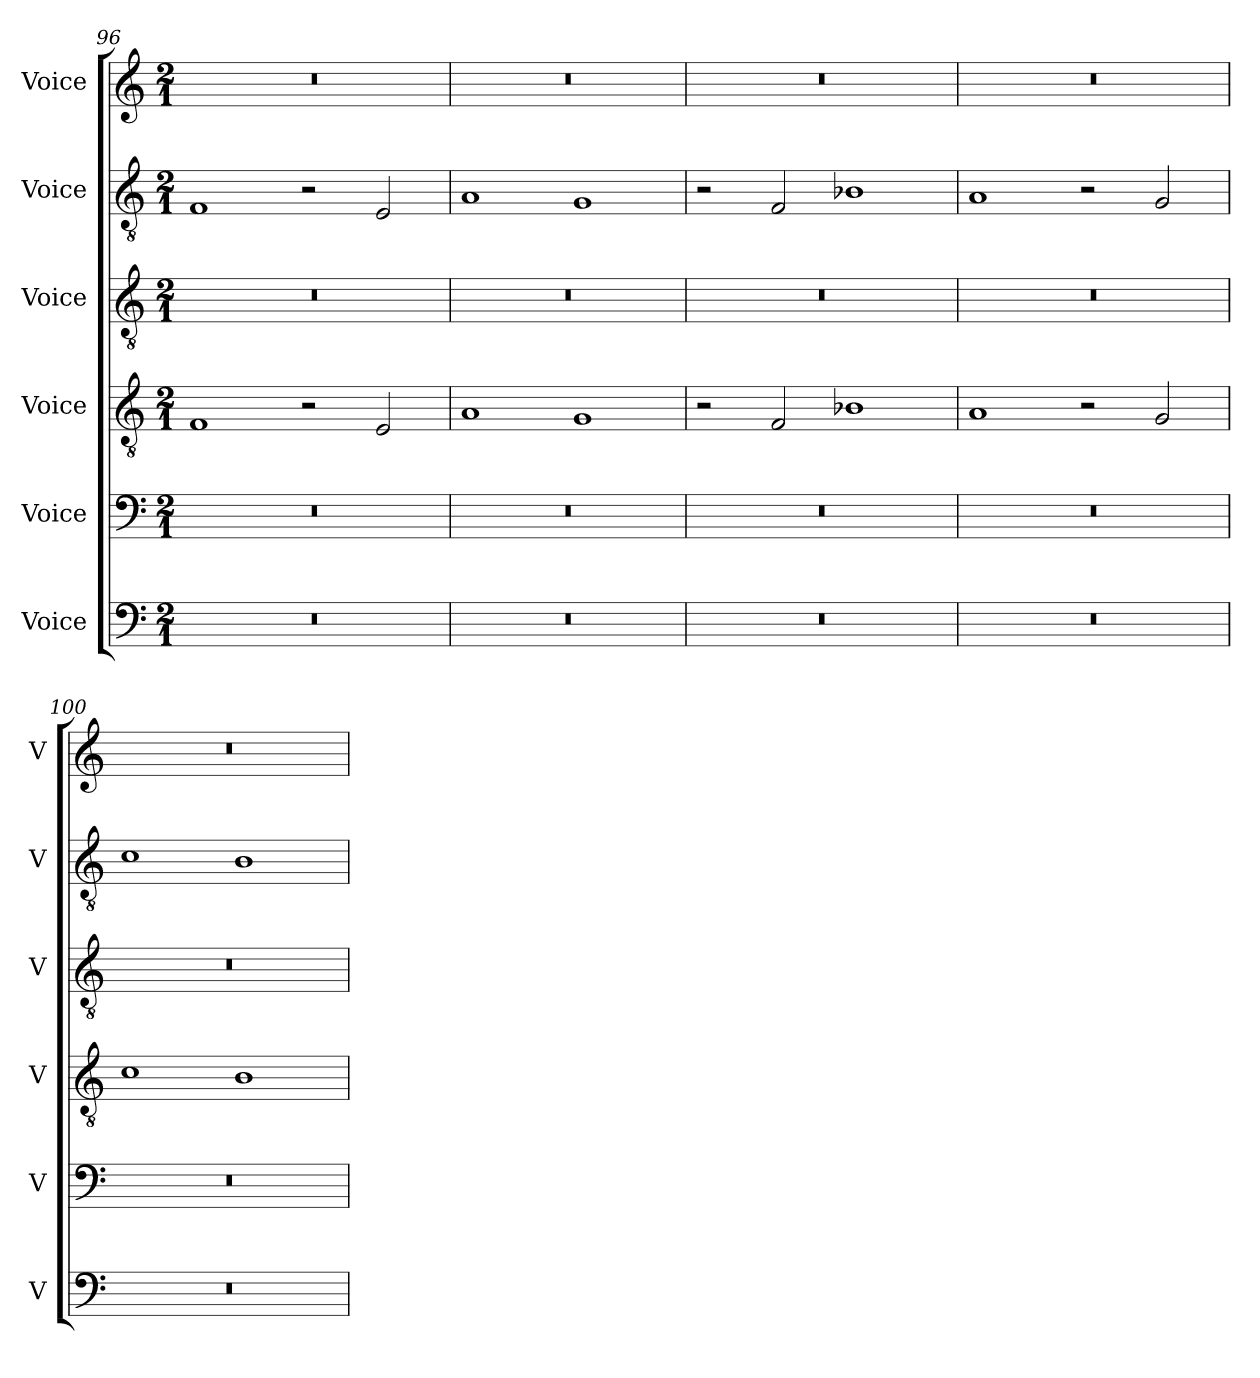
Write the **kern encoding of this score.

**kern	**kern	**kern	**kern	**kern	**kern
*part6	*part5	*part4	*part3	*part2	*part1
*staff6	*staff5	*staff4	*staff3	*staff2	*staff1
*I"Voice	*I"Voice	*I"Voice	*I"Voice	*I"Voice	*I"Voice
*I'V	*I'V	*I'V	*I'V	*I'V	*I'V
*clefF4	*clefF4	*clefGv2	*clefGv2	*clefGv2	*clefG2
*k[]	*k[]	*k[]	*k[]	*k[]	*k[]
*M2/1	*M2/1	*M2/1	*M2/1	*M2/1	*M2/1
=96	=96	=96	=96	=96	=96
0r	0r	1F	0r	1F	0r
.	.	2r	.	2r	.
.	.	2E/	.	2E/	.
=97	=97	=97	=97	=97	=97
0r	0r	1A	0r	1A	0r
.	.	1G	.	1G	.
!!LO:PB:g=z
=98	=98	=98	=98	=98	=98
0r	0r	2r	0r	2r	0r
.	.	2F/	.	2F/	.
.	.	1B-X	.	1B-X	.
=99	=99	=99	=99	=99	=99
0r	0r	1A	0r	1A	0r
.	.	2r	.	2r	.
.	.	2G/	.	2G/	.
=100	=100	=100	=100	=100	=100
0r	0r	1c	0r	1c	0r
.	.	1B	.	1B	.
=	=	=	=	=	=
*-	*-	*-	*-	*-	*-
